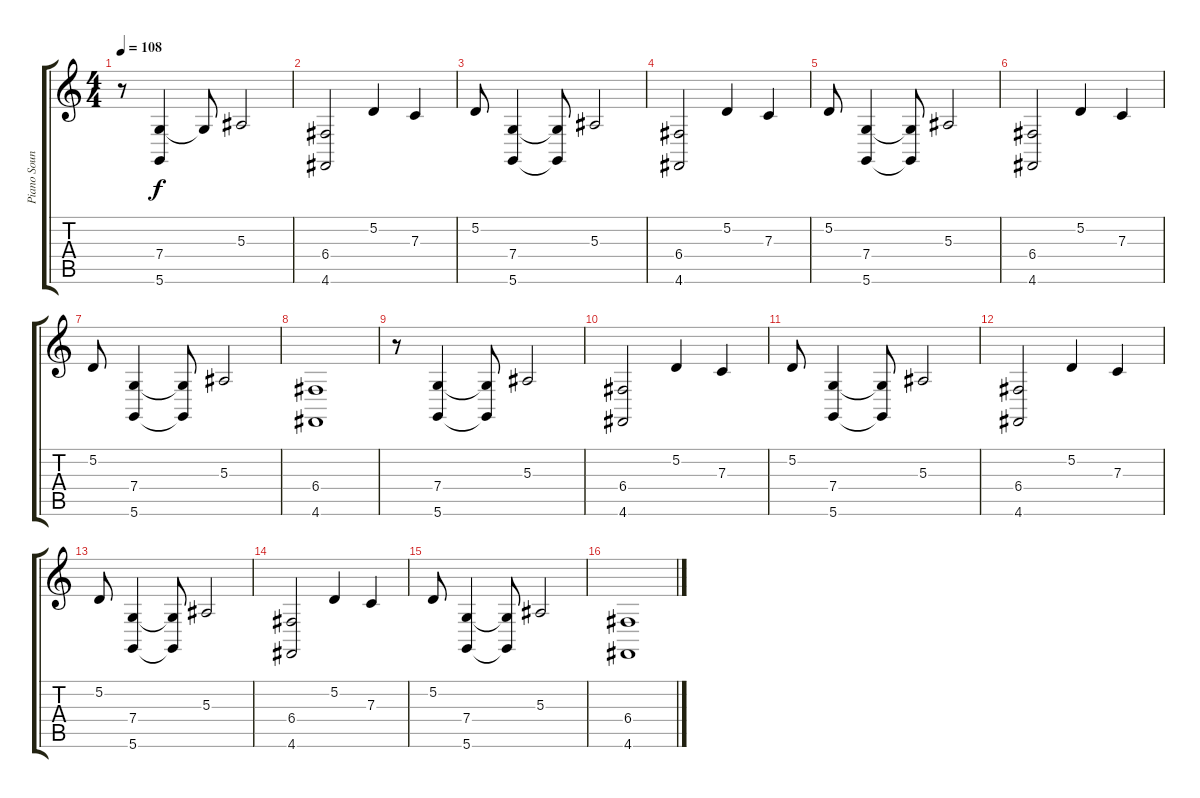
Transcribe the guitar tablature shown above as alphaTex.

\track ("Piano Sounds" "Piano Soun") {instrument acousticgrandpiano}
\staff {score tabs}
\tuning (D4 A3 F3 C3 G2 D2) {hide}
\ts (4 4)
\tempo 108
\clef g2
\ks c
r.8{dy f} (7.4 5.6).4 7.4{t}.8 5.3.2 |
(6.4 4.6).2 5.2.4 7.3.4 |
5.2.8 (7.4 5.6).4 (7.4{t} 5.6{t}).8 5.3.2 |
(6.4 4.6).2 5.2.4 7.3.4 |
5.2.8 (7.4 5.6).4 (7.4{t} 5.6{t}).8 5.3.2 |
(6.4 4.6).2 5.2.4 7.3.4 |
5.2.8 (7.4 5.6).4 (7.4{t} 5.6{t}).8 5.3.2 |
(6.4 4.6).1 |
r.8 (7.4 5.6).4 (7.4{t} 5.6{t}).8 5.3.2 |
(6.4 4.6).2 5.2.4 7.3.4 |
5.2.8 (7.4 5.6).4 (7.4{t} 5.6{t}).8 5.3.2 |
(6.4 4.6).2 5.2.4 7.3.4 |
5.2.8 (7.4 5.6).4 (7.4{t} 5.6{t}).8 5.3.2 |
(6.4 4.6).2 5.2.4 7.3.4 |
5.2.8 (7.4 5.6).4 (7.4{t} 5.6{t}).8 5.3.2 |
(6.4 4.6).1
